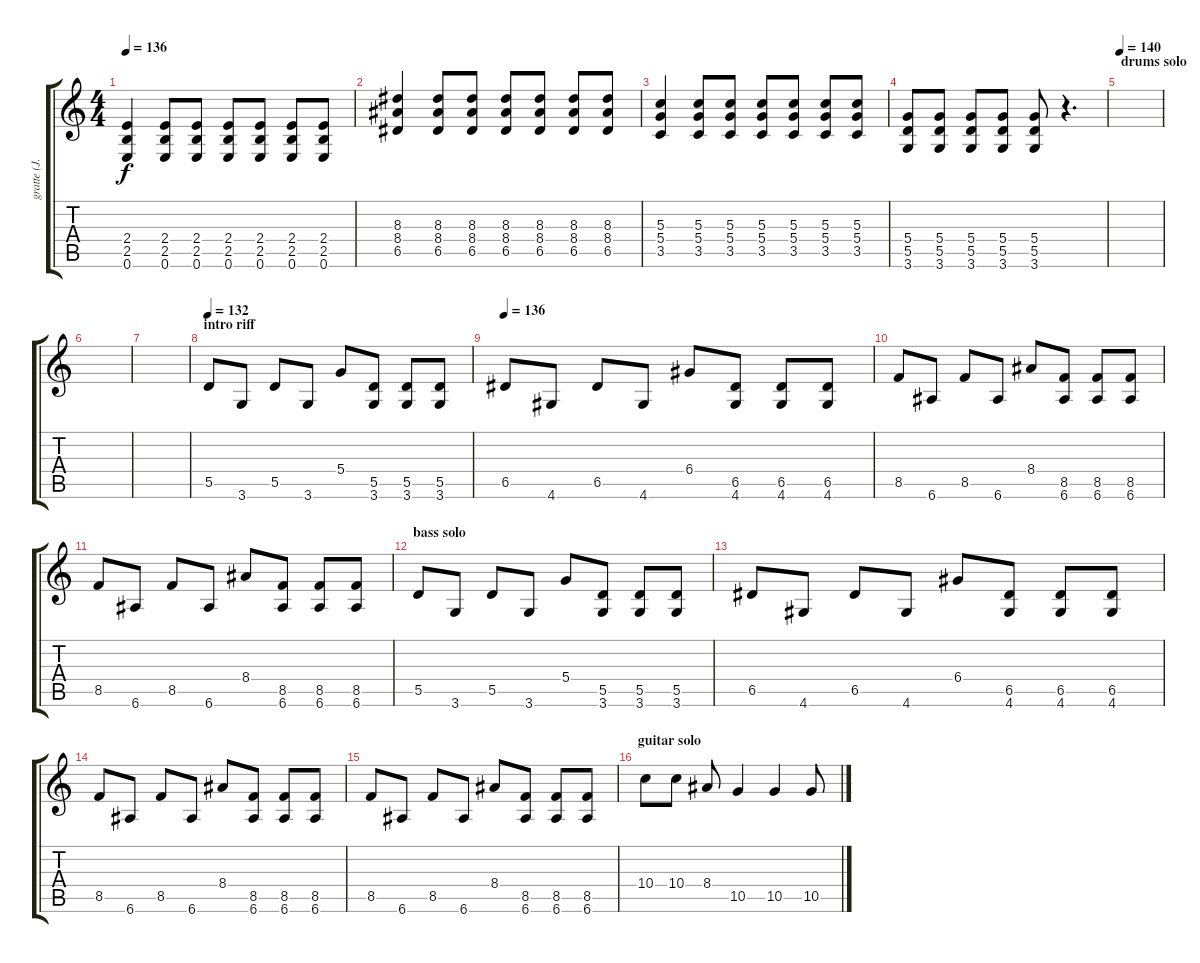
\track ("gratte (J.Homme)" "gratte (J.") {instrument overdrivenguitar}
\staff {score tabs}
\tuning (E4 B3 G3 D3 A2 E2) {hide}
\ts (4 4)
\tempo 136
\clef g2
\ks c
(2.4 2.5 0.6).4{dy f} (2.4 2.5 0.6).8 (2.4 2.5 0.6).8 (2.4 2.5 0.6).8 (2.4 2.5 0.6).8 (2.4 2.5 0.6).8 (2.4 2.5 0.6).8 |
(8.3 8.4 6.5).4 (8.3 8.4 6.5).8 (8.3 8.4 6.5).8 (8.3 8.4 6.5).8 (8.3 8.4 6.5).8 (8.3 8.4 6.5).8 (8.3 8.4 6.5).8 |
(5.3 5.4 3.5).4 (5.3 5.4 3.5).8 (5.3 5.4 3.5).8 (5.3 5.4 3.5).8 (5.3 5.4 3.5).8 (5.3 5.4 3.5).8 (5.3 5.4 3.5).8 |
(5.4 5.5 3.6).8 (5.4 5.5 3.6).8 (5.4 5.5 3.6).8 (5.4 5.5 3.6).8 (5.4 5.5 3.6).8 r.4{d} |
\section ("" "drums solo")
\tempo 140
|
|
|
\section ("" "intro riff")
\tempo 132
5.5.8 3.6.8 5.5.8 3.6.8 5.4.8 (5.5 3.6).8 (5.5 3.6).8 (5.5 3.6).8 |
\tempo 136
6.5.8 4.6.8 6.5.8 4.6.8 6.4.8 (6.5 4.6).8 (6.5 4.6).8 (6.5 4.6).8 |
8.5.8 6.6.8 8.5.8 6.6.8 8.4.8 (8.5 6.6).8 (8.5 6.6).8 (8.5 6.6).8 |
8.5.8 6.6.8 8.5.8 6.6.8 8.4.8 (8.5 6.6).8 (8.5 6.6).8 (8.5 6.6).8 |
\section ("" "bass solo")
5.5.8 3.6.8 5.5.8 3.6.8 5.4.8 (5.5 3.6).8 (5.5 3.6).8 (5.5 3.6).8 |
6.5.8 4.6.8 6.5.8 4.6.8 6.4.8 (6.5 4.6).8 (6.5 4.6).8 (6.5 4.6).8 |
8.5.8 6.6.8 8.5.8 6.6.8 8.4.8 (8.5 6.6).8 (8.5 6.6).8 (8.5 6.6).8 |
8.5.8 6.6.8 8.5.8 6.6.8 8.4.8 (8.5 6.6).8 (8.5 6.6).8 (8.5 6.6).8 |
\section ("" "guitar solo")
10.4.8{volume 15} 10.4.8 8.4.8 10.5.4 10.5.4 10.5.8
